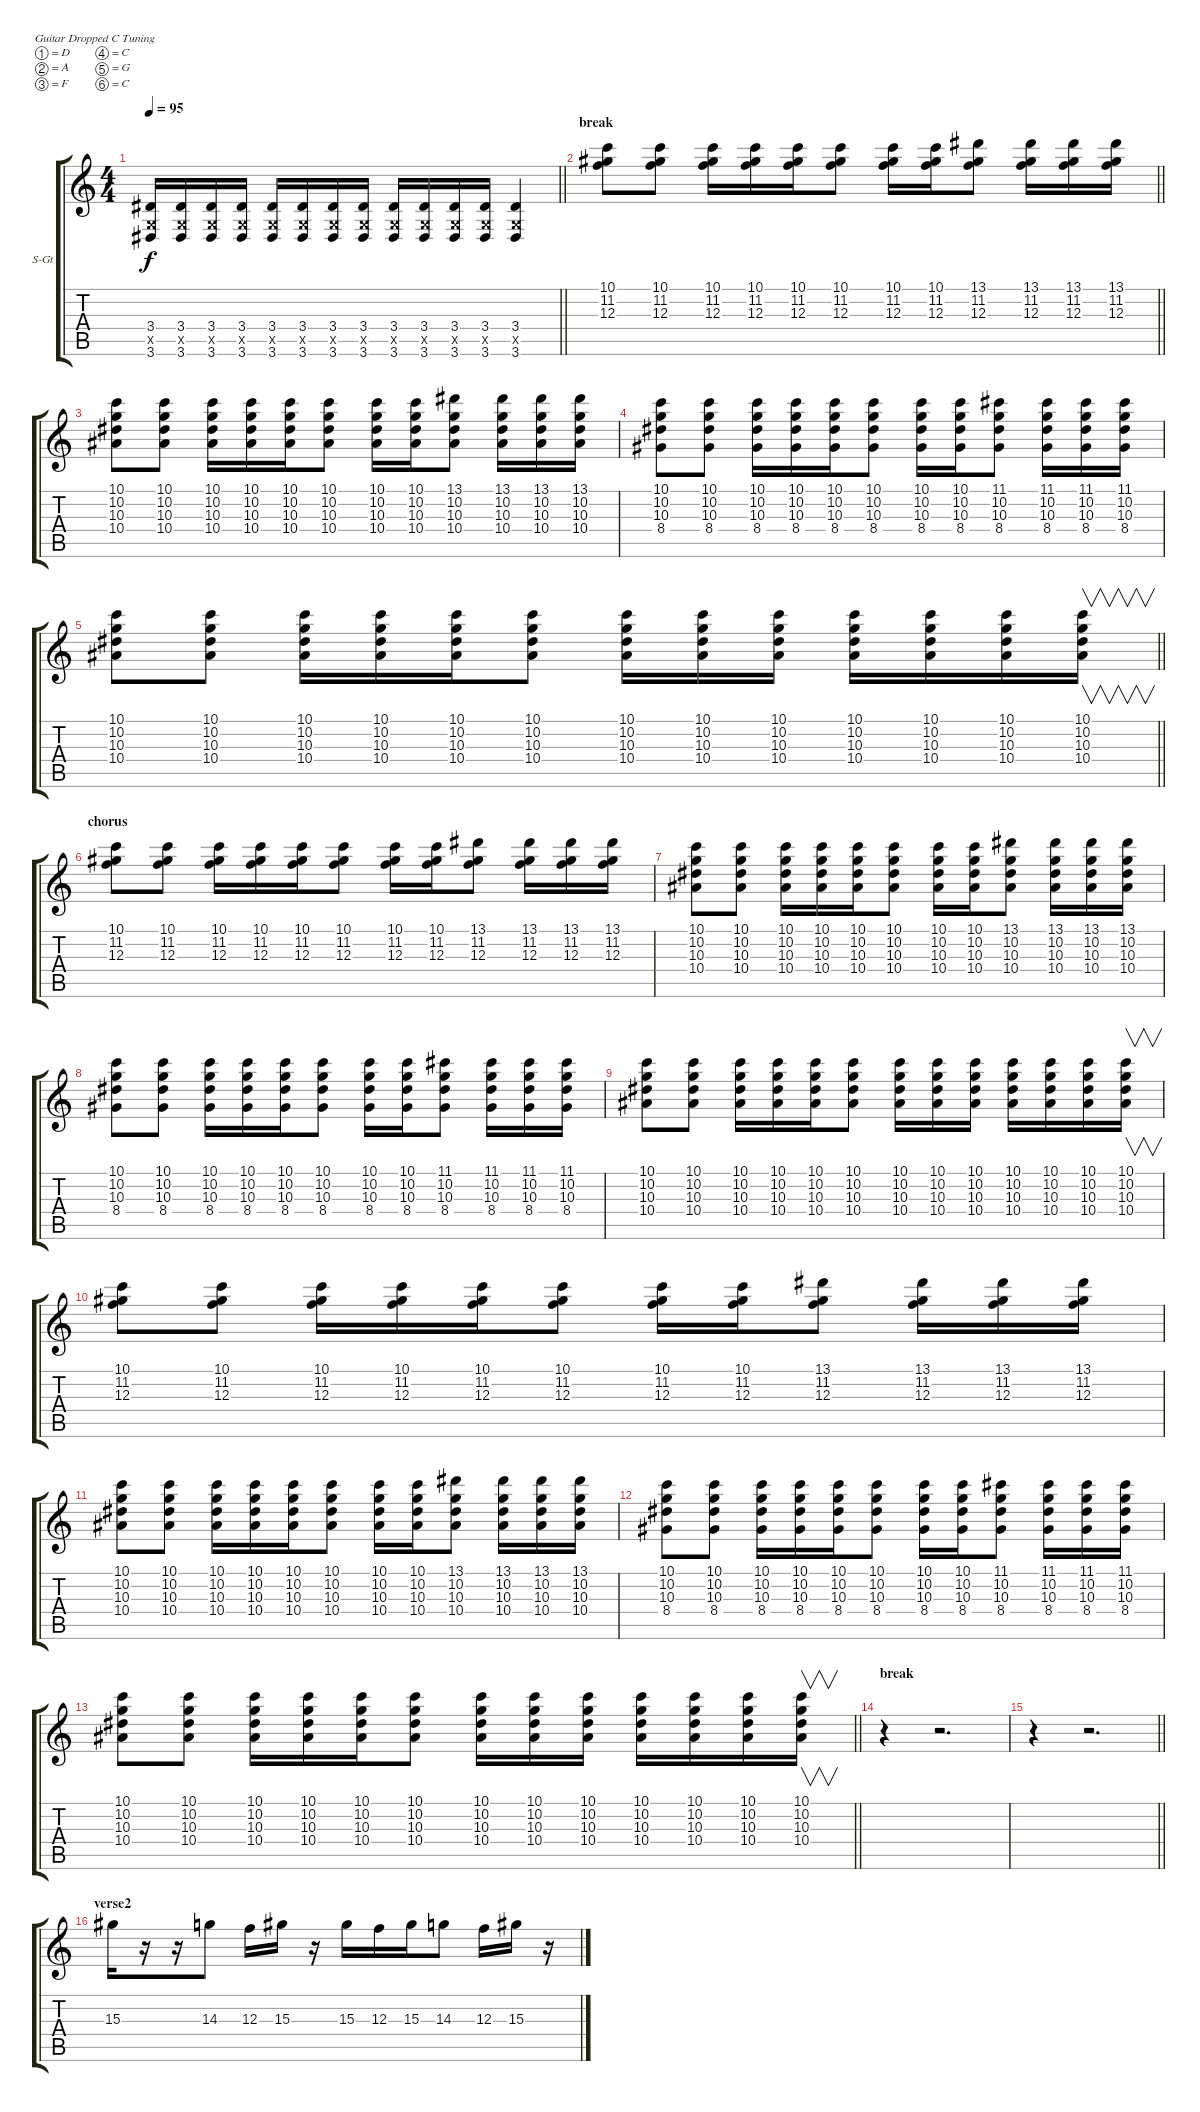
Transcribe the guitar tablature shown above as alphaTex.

\bracketExtendMode groupsimilarinstruments
\firstSystemTrackNameOrientation horizontal
\otherSystemsTrackNameOrientation horizontal
\track ("guitar2" "S-Gt") {instrument acousticguitarsteel}
\staff {score tabs}
\tuning (D4 A3 F3 C3 G2 C2)
\ts (4 4)
\tempo 95
\clef g2
\barLineRight lightlight
\ks c
(3.4 0.5{x} 3.6).16{dy f} (3.4 0.5{x} 3.6).16 (3.4 0.5{x} 3.6).16 (3.4 0.5{x} 3.6).16 (3.4 0.5{x} 3.6).16 (3.4 0.5{x} 3.6).16 (3.4 0.5{x} 3.6).16 (3.4 0.5{x} 3.6).16 (3.4 0.5{x} 3.6).16 (3.4 0.5{x} 3.6).16 (3.4 0.5{x} 3.6).16 (3.4 0.5{x} 3.6).16 (3.4 0.5{x} 3.6).4 |
\section ("" "break")
\barLineRight lightlight
(10.1 11.2 12.3).8 (10.1 11.2 12.3).8 (10.1 11.2 12.3).16 (10.1 11.2 12.3).16 (10.1 11.2 12.3).16 (10.1 11.2 12.3).8 (10.1 11.2 12.3).16 (10.1 11.2 12.3).16 (13.1 11.2 12.3).8 (13.1 11.2 12.3).16 (13.1 11.2 12.3).16 (13.1 11.2 12.3).16 |
(10.1 10.2 10.3 10.4).8 (10.1 10.2 10.3 10.4).8 (10.1 10.2 10.3 10.4).16 (10.1 10.2 10.3 10.4).16 (10.1 10.2 10.3 10.4).16 (10.1 10.2 10.3 10.4).8 (10.1 10.2 10.3 10.4).16 (10.1 10.2 10.3 10.4).16 (13.1 10.2 10.3 10.4).8 (13.1 10.2 10.3 10.4).16 (13.1 10.2 10.3 10.4).16 (13.1 10.2 10.3 10.4).16 |
(10.1 10.2 10.3 8.4).8 (10.1 10.2 10.3 8.4).8 (10.1 10.2 10.3 8.4).16 (10.1 10.2 10.3 8.4).16 (10.1 10.2 10.3 8.4).16 (10.1 10.2 10.3 8.4).8 (10.1 10.2 10.3 8.4).16 (10.1 10.2 10.3 8.4).16 (11.1 10.2 10.3 8.4).8 (11.1 10.2 10.3 8.4).16 (11.1 10.2 10.3 8.4).16 (11.1 10.2 10.3 8.4).16 |
\barLineRight lightlight
(10.1 10.2 10.3 10.4).8 (10.1 10.2 10.3 10.4).8 (10.1 10.2 10.3 10.4).16 (10.1 10.2 10.3 10.4).16 (10.1 10.2 10.3 10.4).16 (10.1 10.2 10.3 10.4).8 (10.1 10.2 10.3 10.4).16 (10.1 10.2 10.3 10.4).16 (10.1 10.2 10.3 10.4).16 (10.1 10.2 10.3 10.4).16 (10.1 10.2 10.3 10.4).16 (10.1 10.2 10.3 10.4).16 (10.1 10.2 10.3 10.4).16{v} |
\section ("" "chorus")
(10.1 11.2 12.3).8 (10.1 11.2 12.3).8 (10.1 11.2 12.3).16 (10.1 11.2 12.3).16 (10.1 11.2 12.3).16 (10.1 11.2 12.3).8 (10.1 11.2 12.3).16 (10.1 11.2 12.3).16 (13.1 11.2 12.3).8 (13.1 11.2 12.3).16 (13.1 11.2 12.3).16 (13.1 11.2 12.3).16 |
(10.1 10.2 10.3 10.4).8 (10.1 10.2 10.3 10.4).8 (10.1 10.2 10.3 10.4).16 (10.1 10.2 10.3 10.4).16 (10.1 10.2 10.3 10.4).16 (10.1 10.2 10.3 10.4).8 (10.1 10.2 10.3 10.4).16 (10.1 10.2 10.3 10.4).16 (13.1 10.2 10.3 10.4).8 (13.1 10.2 10.3 10.4).16 (13.1 10.2 10.3 10.4).16 (13.1 10.2 10.3 10.4).16 |
(10.1 10.2 10.3 8.4).8 (10.1 10.2 10.3 8.4).8 (10.1 10.2 10.3 8.4).16 (10.1 10.2 10.3 8.4).16 (10.1 10.2 10.3 8.4).16 (10.1 10.2 10.3 8.4).8 (10.1 10.2 10.3 8.4).16 (10.1 10.2 10.3 8.4).16 (11.1 10.2 10.3 8.4).8 (11.1 10.2 10.3 8.4).16 (11.1 10.2 10.3 8.4).16 (11.1 10.2 10.3 8.4).16 |
(10.1 10.2 10.3 10.4).8 (10.1 10.2 10.3 10.4).8 (10.1 10.2 10.3 10.4).16 (10.1 10.2 10.3 10.4).16 (10.1 10.2 10.3 10.4).16 (10.1 10.2 10.3 10.4).8 (10.1 10.2 10.3 10.4).16 (10.1 10.2 10.3 10.4).16 (10.1 10.2 10.3 10.4).16 (10.1 10.2 10.3 10.4).16 (10.1 10.2 10.3 10.4).16 (10.1 10.2 10.3 10.4).16 (10.1 10.2 10.3 10.4).16{v} |
(10.1 11.2 12.3).8 (10.1 11.2 12.3).8 (10.1 11.2 12.3).16 (10.1 11.2 12.3).16 (10.1 11.2 12.3).16 (10.1 11.2 12.3).8 (10.1 11.2 12.3).16 (10.1 11.2 12.3).16 (13.1 11.2 12.3).8 (13.1 11.2 12.3).16 (13.1 11.2 12.3).16 (13.1 11.2 12.3).16 |
(10.1 10.2 10.3 10.4).8 (10.1 10.2 10.3 10.4).8 (10.1 10.2 10.3 10.4).16 (10.1 10.2 10.3 10.4).16 (10.1 10.2 10.3 10.4).16 (10.1 10.2 10.3 10.4).8 (10.1 10.2 10.3 10.4).16 (10.1 10.2 10.3 10.4).16 (13.1 10.2 10.3 10.4).8 (13.1 10.2 10.3 10.4).16 (13.1 10.2 10.3 10.4).16 (13.1 10.2 10.3 10.4).16 |
(10.1 10.2 10.3 8.4).8 (10.1 10.2 10.3 8.4).8 (10.1 10.2 10.3 8.4).16 (10.1 10.2 10.3 8.4).16 (10.1 10.2 10.3 8.4).16 (10.1 10.2 10.3 8.4).8 (10.1 10.2 10.3 8.4).16 (10.1 10.2 10.3 8.4).16 (11.1 10.2 10.3 8.4).8 (11.1 10.2 10.3 8.4).16 (11.1 10.2 10.3 8.4).16 (11.1 10.2 10.3 8.4).16 |
\barLineRight lightlight
(10.1 10.2 10.3 10.4).8 (10.1 10.2 10.3 10.4).8 (10.1 10.2 10.3 10.4).16 (10.1 10.2 10.3 10.4).16 (10.1 10.2 10.3 10.4).16 (10.1 10.2 10.3 10.4).8 (10.1 10.2 10.3 10.4).16 (10.1 10.2 10.3 10.4).16 (10.1 10.2 10.3 10.4).16 (10.1 10.2 10.3 10.4).16 (10.1 10.2 10.3 10.4).16 (10.1 10.2 10.3 10.4).16 (10.1 10.2 10.3 10.4).16{v} |
\section ("" "break")
r.4 r.2{d} |
\barLineRight lightlight
r.4 r.2{d} |
\section ("" "verse2")
15.3.16 r.16 r.16 14.3.8 12.3.16 15.3.16 r.16 15.3.16 12.3.16 15.3.16 14.3.8 12.3.16 15.3.16 r.16
